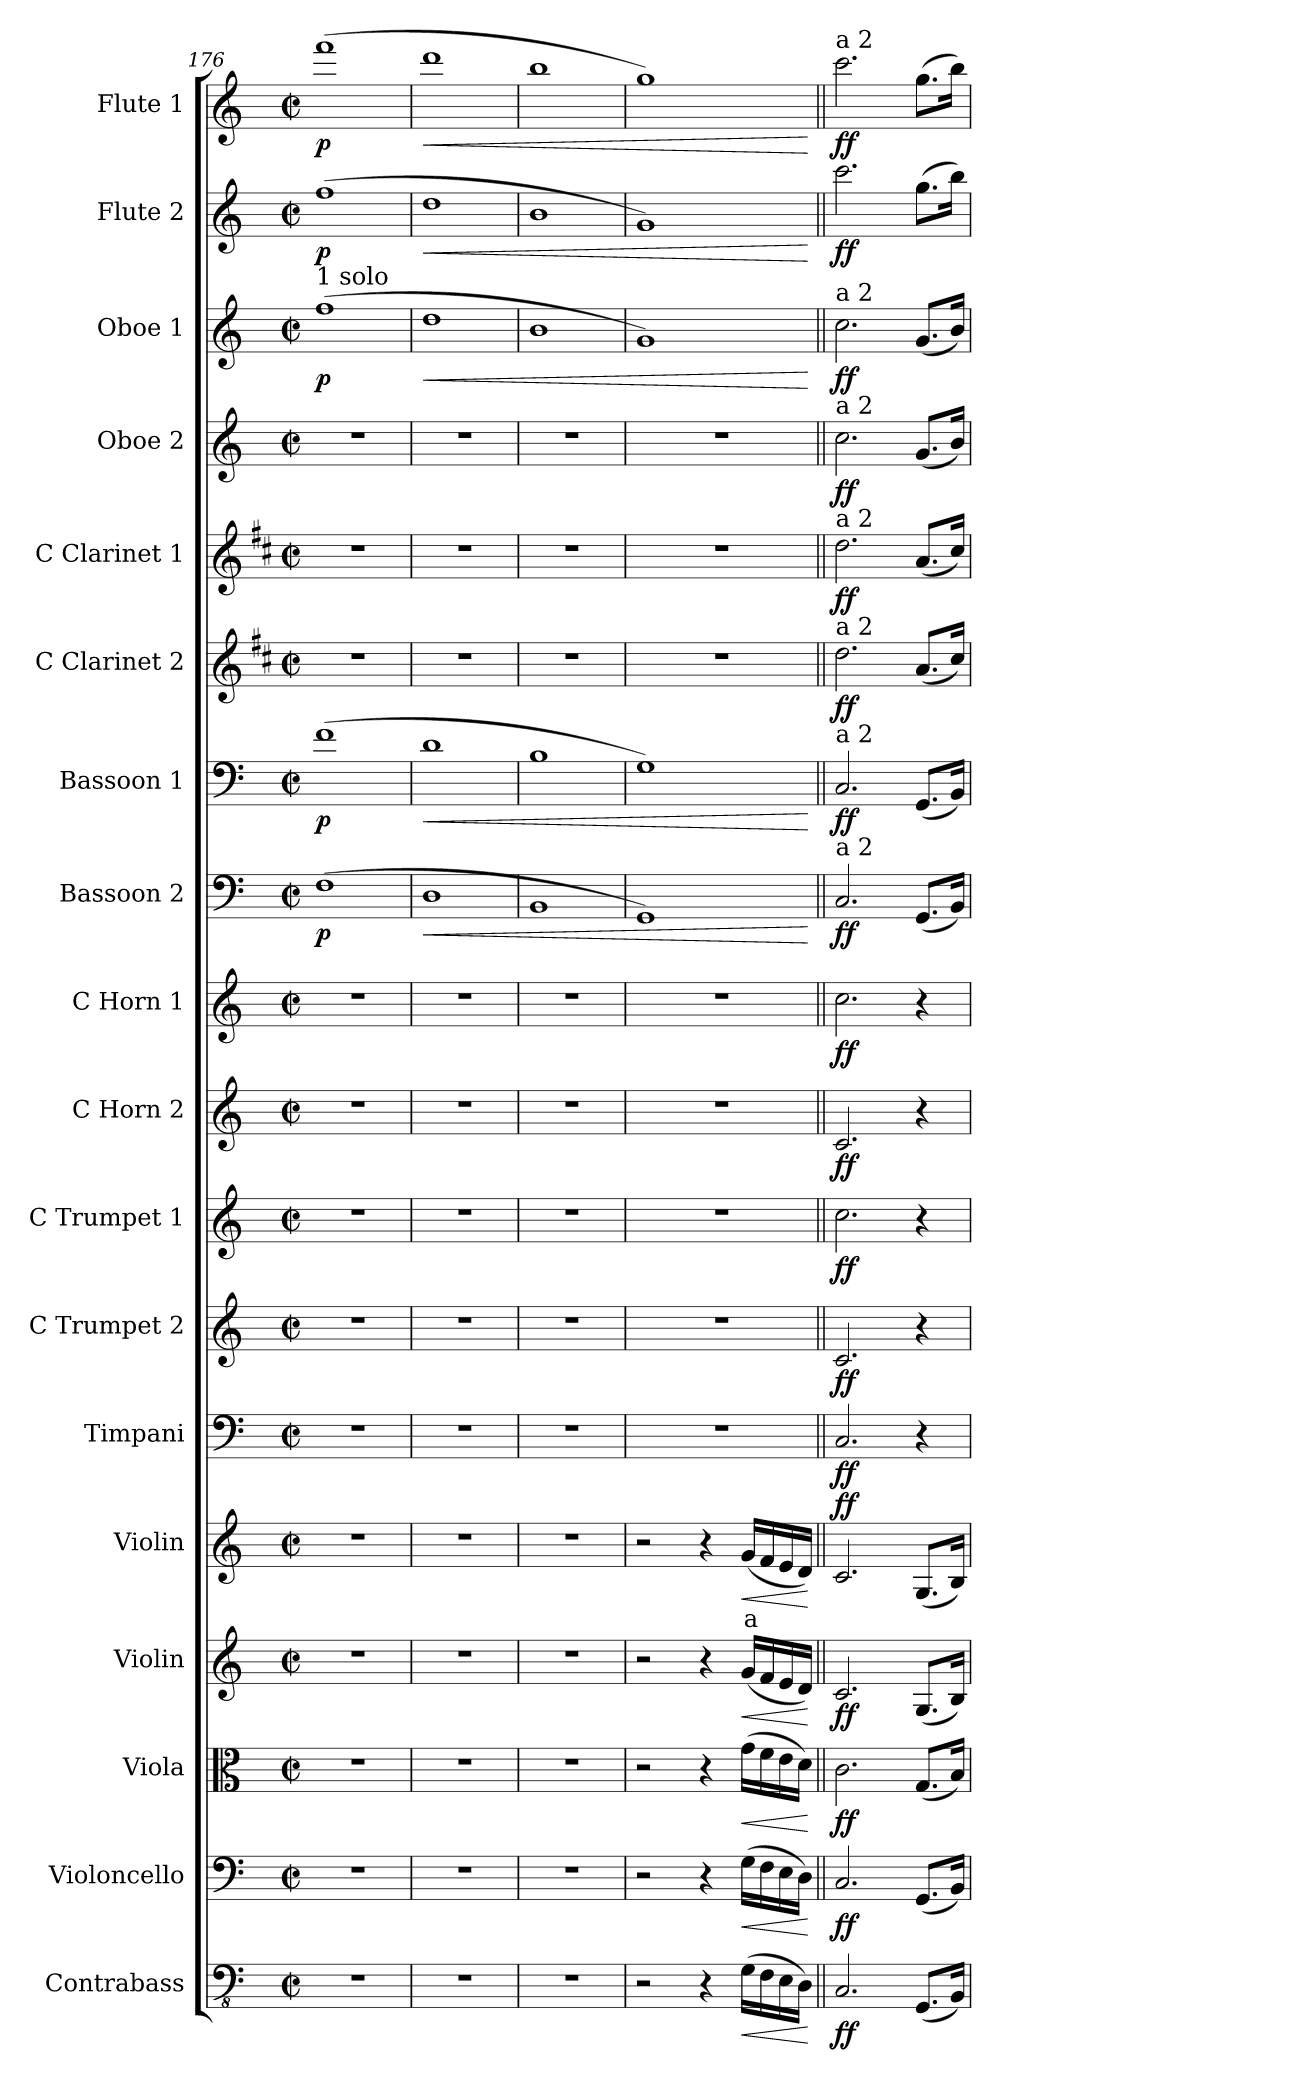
**kern	**dynam	**kern	**dynam	**kern	**dynam	**kern	**dynam	**kern	**text	**dynam	**kern	**dynam	**kern	**dynam	**kern	**dynam	**kern	**dynam	**kern	**dynam	**kern	**dynam	**kern	**dynam	**kern	**dynam	**kern	**dynam	**kern	**dynam	**kern	**dynam	**kern	**dynam	**kern	**dynam
*part18	*part18	*part17	*part17	*part16	*part16	*part15	*part15	*part14	*part14	*part14	*part13	*part13	*part12	*part12	*part11	*part11	*part10	*part10	*part9	*part9	*part8	*part8	*part7	*part7	*part6	*part6	*part5	*part5	*part4	*part4	*part3	*part3	*part2	*part2	*part1	*part1
*staff18	*staff18	*staff17	*staff17	*staff16	*staff16	*staff15	*staff15	*staff14	*staff14	*staff14	*staff13	*staff13	*staff12	*staff12	*staff11	*staff11	*staff10	*staff10	*staff9	*staff9	*staff8	*staff8	*staff7	*staff7	*staff6	*staff6	*staff5	*staff5	*staff4	*staff4	*staff3	*staff3	*staff2	*staff2	*staff1	*staff1
*I"Contrabass	*	*I"Violoncello	*	*I"Viola	*	*I"Violin	*	*I"Violin	*	*	*I"Timpani	*	*I"C Trumpet 2	*	*I"C Trumpet 1	*	*I"C Horn 2	*	*I"C Horn 1	*	*I"Bassoon 2	*	*I"Bassoon 1	*	*I"C Clarinet 2	*	*I"C Clarinet 1	*	*I"Oboe 2	*	*I"Oboe 1	*	*I"Flute 2	*	*I"Flute 1	*
*I'Cb	*	*I'Vc	*	*I'Vla	*	*I'Vln	*	*I'Vln	*	*	*I'Timp	*	*I'Tpt 2	*	*I'Tpt 1	*	*I'Hn 2	*	*I'Hn 1	*	*I'Bsn 2	*	*I'Bsn 1	*	*I'Cl.2	*	*I'Cl.1	*	*I'Ob 2	*	*I'Ob 1	*	*I'Fl 2	*	*I'Fl 1	*
*clefFv4	*	*clefF4	*	*clefC3	*	*clefG2	*	*clefG2	*	*	*clefF4	*	*clefG2	*	*clefG2	*	*clefG2	*	*clefG2	*	*clefF4	*	*clefF4	*	*clefG2	*	*clefG2	*	*clefG2	*	*clefG2	*	*clefG2	*	*clefG2	*
*	*	*	*	*	*	*	*	*	*	*	*	*	*	*	*	*	*ITrd7c12	*	*ITrd7c12	*	*	*	*	*	*ITrd1c2	*	*ITrd1c2	*	*	*	*	*	*	*	*	*
*k[]	*	*k[]	*	*k[]	*	*k[]	*	*k[]	*	*	*k[]	*	*k[]	*	*k[]	*	*k[]	*	*k[]	*	*k[]	*	*k[]	*	*k[]	*	*k[]	*	*k[]	*	*k[]	*	*k[]	*	*k[]	*
*M2/2	*	*M2/2	*	*M2/2	*	*M2/2	*	*M2/2	*	*	*M2/2	*	*M2/2	*	*M2/2	*	*M2/2	*	*M2/2	*	*M2/2	*	*M2/2	*	*M2/2	*	*M2/2	*	*M2/2	*	*M2/2	*	*M2/2	*	*M2/2	*
*met(c|)	*	*met(c|)	*	*met(c|)	*	*met(c|)	*	*met(c|)	*	*	*met(c|)	*	*met(c|)	*	*met(c|)	*	*met(c|)	*	*met(c|)	*	*met(c|)	*	*met(c|)	*	*met(c|)	*	*met(c|)	*	*met(c|)	*	*met(c|)	*	*met(c|)	*	*met(c|)	*
=176	=176	=176	=176	=176	=176	=176	=176	=176	=176	=176	=176	=176	=176	=176	=176	=176	=176	=176	=176	=176	=176	=176	=176	=176	=176	=176	=176	=176	=176	=176	=176	=176	=176	=176	=176	=176
!	!	!	!	!	!	!	!	!	!	!	!	!	!	!	!	!	!	!	!	!	!	!	!	!	!	!	!	!	!	!	!LO:TX:a:t=1 solo	!	!	!	!	!
!	!	!	!	!	!	!	!	!	!	!	!	!	!	!	!	!	!	!	!	!	!	!LO:DY:b	!	!LO:DY:b	!	!	!	!	!	!	!	!LO:DY:b	!	!LO:DY:b	!	!LO:DY:b
1r	.	1r	.	1r	.	1r	.	1r	.	.	1r	.	1r	.	1r	.	1r	.	1r	.	(>1F	p	(>1f	p	1r	.	1r	.	1r	.	(>1ff	p	(>1ff	p	(>1fff	p
=177	=177	=177	=177	=177	=177	=177	=177	=177	=177	=177	=177	=177	=177	=177	=177	=177	=177	=177	=177	=177	=177	=177	=177	=177	=177	=177	=177	=177	=177	=177	=177	=177	=177	=177	=177	=177
!	!	!	!	!	!	!	!	!	!	!	!	!	!	!	!	!	!	!	!	!	!	!LO:HP:b	!	!LO:HP:b	!	!	!	!	!	!	!	!LO:HP:b	!	!LO:HP:b	!	!LO:HP:b
1r	.	1r	.	1r	.	1r	.	1r	.	.	1r	.	1r	.	1r	.	1r	.	1r	.	1D	<	1d	<	1r	.	1r	.	1r	.	1dd	<	1dd	<	1ddd	<
=178	=178	=178	=178	=178	=178	=178	=178	=178	=178	=178	=178	=178	=178	=178	=178	=178	=178	=178	=178	=178	=178	=178	=178	=178	=178	=178	=178	=178	=178	=178	=178	=178	=178	=178	=178	=178
1r	.	1r	.	1r	.	1r	.	1r	.	.	1r	.	1r	.	1r	.	1r	.	1r	.	1BB	.	1B	.	1r	.	1r	.	1r	.	1b	.	1b	.	1bb	.
=179	=179	=179	=179	=179	=179	=179	=179	=179	=179	=179	=179	=179	=179	=179	=179	=179	=179	=179	=179	=179	=179	=179	=179	=179	=179	=179	=179	=179	=179	=179	=179	=179	=179	=179	=179	=179
2r	.	2r	.	2r	.	2r	.	2r	.	.	1r	.	1r	.	1r	.	1r	.	1r	.	1GG)	.	1G)	.	1r	.	1r	.	1r	.	1g)	.	1g)	.	1gg)	.
4r	.	4r	.	4r	.	4r	.	4r	.	.	.	.	.	.	.	.	.	.	.	.	.	.	.	.	.	.	.	.	.	.	.	.	.	.	.	.
!	!LO:HP:b	!	!LO:HP:b	!	!LO:HP:b	!	!LO:HP:b	!	!LO:LY:b:color=#FF0000	!LO:HP:b	!	!	!	!	!	!	!	!	!	!	!	!	!	!	!	!	!	!	!	!	!	!	!	!	!	!
(>16GG\LL	<	(>16G\LL	<	(>16g\LL	<	(<16g/LL	<	(<16g/LL	a	<	.	.	.	.	.	.	.	.	.	.	.	.	.	.	.	.	.	.	.	.	.	.	.	.	.	.
16FF\	.	16F\	.	16f\	.	16f/	.	16f/	.	.	.	.	.	.	.	.	.	.	.	.	.	.	.	.	.	.	.	.	.	.	.	.	.	.	.	.
16EE\	.	16E\	.	16e\	.	16e/	.	16e/	.	.	.	.	.	.	.	.	.	.	.	.	.	.	.	.	.	.	.	.	.	.	.	.	.	.	.	.
16DD\JJ)	.	16D\JJ)	.	16d\JJ)	.	16d/JJ)	.	16d/JJ)	.	.	.	.	.	.	.	.	.	.	.	.	.	.	.	.	.	.	.	.	.	.	.	.	.	.	.	.
.	[	.	[	.	[	.	[	.	.	[	.	.	.	.	.	.	.	.	.	.	.	[	.	[	.	.	.	.	.	.	.	[	.	[	.	[
=180||	=180||	=180||	=180||	=180||	=180||	=180||	=180||	=180||	=180||	=180||	=180||	=180||	=180||	=180||	=180||	=180||	=180||	=180||	=180||	=180||	=180||	=180||	=180||	=180||	=180||	=180||	=180||	=180||	=180||	=180||	=180||	=180||	=180||	=180||	=180||	=180||
!	!	!	!	!	!	!	!	!	!	!	!	!	!	!	!	!	!	!	!	!	!	!	!	!	!	!	!	!	!	!	!	!	!	!	!LO:TX:a:t=a 2	!
!	!	!	!	!	!	!	!	!	!	!	!	!	!	!	!	!	!	!	!	!	!	!	!	!	!	!	!	!	!	!	!LO:TX:a:t=a 2	!	!	!	!	!
!	!	!	!	!	!	!	!	!	!	!	!	!	!	!	!	!	!	!	!	!	!	!	!	!	!	!	!	!	!LO:TX:a:t=a 2	!	!	!	!	!	!	!
!	!	!	!	!	!	!	!	!	!	!	!	!	!	!	!	!	!	!	!	!	!	!	!	!	!	!	!LO:TX:a:t=a 2	!	!	!	!	!	!	!	!	!
!	!	!	!	!	!	!	!	!	!	!	!	!	!	!	!	!	!	!	!	!	!	!	!	!	!LO:TX:a:t=a 2	!	!	!	!	!	!	!	!	!	!	!
!	!	!	!	!	!	!	!	!	!	!	!	!	!	!	!	!	!	!	!	!	!	!	!LO:TX:a:t=a 2	!	!	!	!	!	!	!	!	!	!	!	!	!
!	!	!	!	!	!	!	!	!	!	!	!	!	!	!	!	!	!	!	!	!	!LO:TX:a:t=a 2	!	!	!	!	!	!	!	!	!	!	!	!	!	!	!
!	!LO:DY:b	!	!LO:DY:b	!	!LO:DY:b	!	!LO:DY:b	!	!	!LO:DY:b	!	!LO:DY:b	!	!LO:DY:b	!	!LO:DY:b	!	!LO:DY:b	!	!LO:DY:b	!	!LO:DY:b	!	!LO:DY:b	!	!LO:DY:b	!	!LO:DY:b	!	!LO:DY:b	!	!LO:DY:b	!	!LO:DY:b	!	!LO:DY:b
2.CC/	ff	2.C/	ff	2.c\	ff	2.c/	ff	2.c/	.	ff	2.C/	ff	2.c/	ff	2.cc\	ff	2.C/	ff	2.c\	ff	2.C/	ff	2.C/	ff	2.cc\	ff	2.cc\	ff	2.cc\	ff	2.cc\	ff	2.ccc\	ff	2.ccc\	ff
(<8.GGG/L	.	(<8.GG/L	.	(<8.G/L	.	(<8.G/L	.	(<8.G/L	.	.	4r	.	4r	.	4r	.	4r	.	4r	.	(<8.GG/L	.	(<8.GG/L	.	(<8.g/L	.	(<8.g/L	.	(<8.g/L	.	(<8.g/L	.	(>8.gg\L	.	(>8.gg\L	.
16BBB/Jk)	.	16BB/Jk)	.	16B/Jk)	.	16B/Jk)	.	16B/Jk)	.	.	.	.	.	.	.	.	.	.	.	.	16BB/Jk)	.	16BB/Jk)	.	16b/Jk)	.	16b/Jk)	.	16b/Jk)	.	16b/Jk)	.	16bb\Jk)	.	16bb\Jk)	.
=	=	=	=	=	=	=	=	=	=	=	=	=	=	=	=	=	=	=	=	=	=	=	=	=	=	=	=	=	=	=	=	=	=	=	=	=
*-	*-	*-	*-	*-	*-	*-	*-	*-	*-	*-	*-	*-	*-	*-	*-	*-	*-	*-	*-	*-	*-	*-	*-	*-	*-	*-	*-	*-	*-	*-	*-	*-	*-	*-	*-	*-
